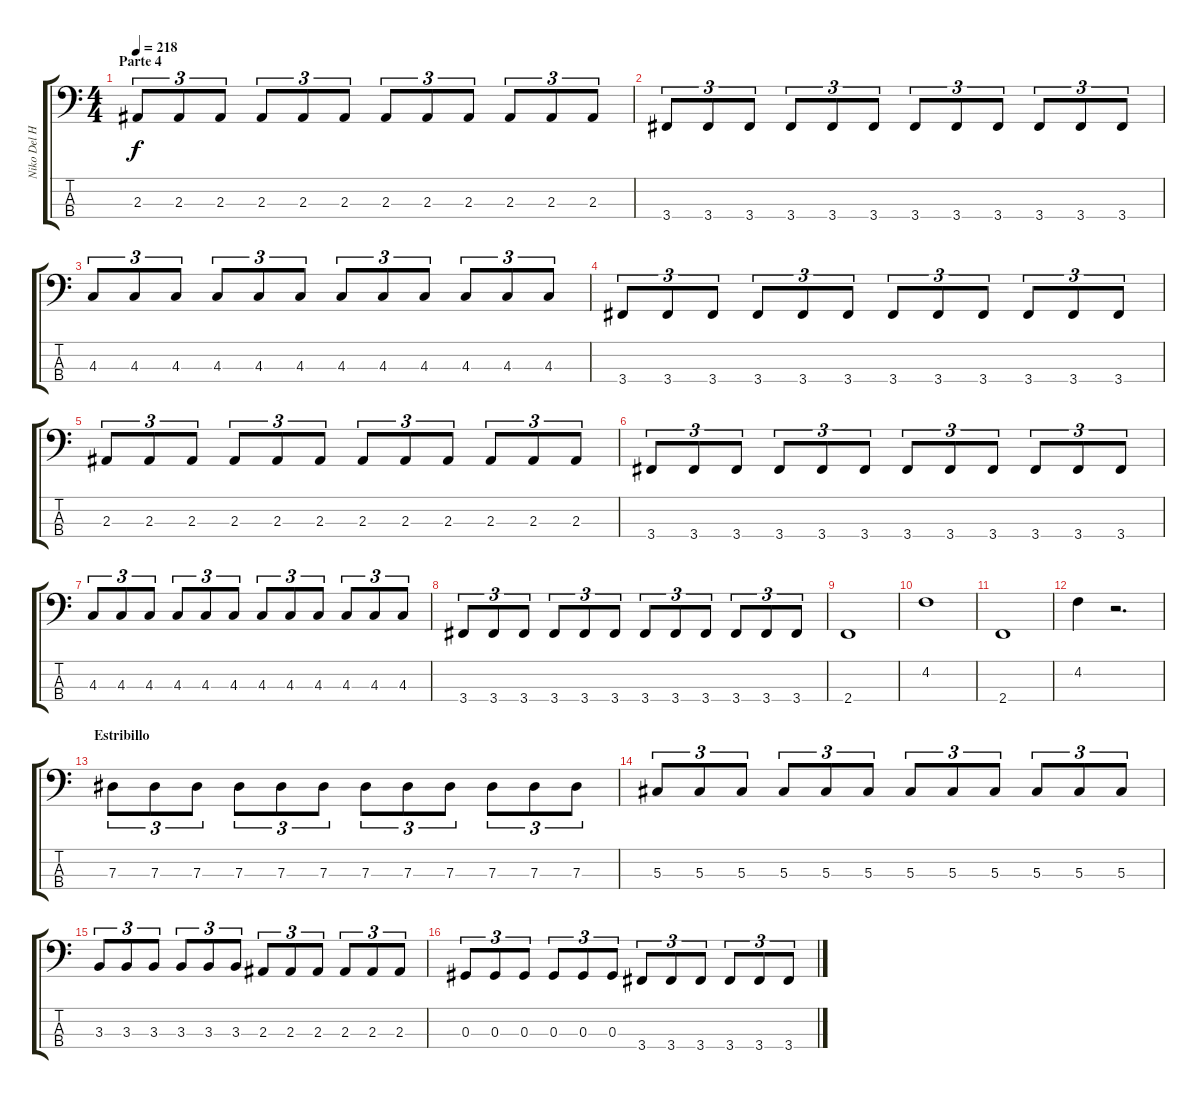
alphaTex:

\track ("Niko Del Hierro" "Niko Del H") {instrument electricbassfinger}
\staff {score tabs}
\tuning (Gb2 Db2 Ab1 Eb1) {hide}
\ts (4 4)
\section ("" "Parte 4")
\tempo 218
\clef f4
\ks c
2.3.8{tu (3 2) dy f} 2.3.8{tu (3 2)} 2.3.8{tu (3 2)} 2.3.8{tu (3 2)} 2.3.8{tu (3 2)} 2.3.8{tu (3 2)} 2.3.8{tu (3 2)} 2.3.8{tu (3 2)} 2.3.8{tu (3 2)} 2.3.8{tu (3 2)} 2.3.8{tu (3 2)} 2.3.8{tu (3 2)} |
3.4.8{tu (3 2)} 3.4.8{tu (3 2)} 3.4.8{tu (3 2)} 3.4.8{tu (3 2)} 3.4.8{tu (3 2)} 3.4.8{tu (3 2)} 3.4.8{tu (3 2)} 3.4.8{tu (3 2)} 3.4.8{tu (3 2)} 3.4.8{tu (3 2)} 3.4.8{tu (3 2)} 3.4.8{tu (3 2)} |
4.3.8{tu (3 2)} 4.3.8{tu (3 2)} 4.3.8{tu (3 2)} 4.3.8{tu (3 2)} 4.3.8{tu (3 2)} 4.3.8{tu (3 2)} 4.3.8{tu (3 2)} 4.3.8{tu (3 2)} 4.3.8{tu (3 2)} 4.3.8{tu (3 2)} 4.3.8{tu (3 2)} 4.3.8{tu (3 2)} |
3.4.8{tu (3 2)} 3.4.8{tu (3 2)} 3.4.8{tu (3 2)} 3.4.8{tu (3 2)} 3.4.8{tu (3 2)} 3.4.8{tu (3 2)} 3.4.8{tu (3 2)} 3.4.8{tu (3 2)} 3.4.8{tu (3 2)} 3.4.8{tu (3 2)} 3.4.8{tu (3 2)} 3.4.8{tu (3 2)} |
2.3.8{tu (3 2)} 2.3.8{tu (3 2)} 2.3.8{tu (3 2)} 2.3.8{tu (3 2)} 2.3.8{tu (3 2)} 2.3.8{tu (3 2)} 2.3.8{tu (3 2)} 2.3.8{tu (3 2)} 2.3.8{tu (3 2)} 2.3.8{tu (3 2)} 2.3.8{tu (3 2)} 2.3.8{tu (3 2)} |
3.4.8{tu (3 2)} 3.4.8{tu (3 2)} 3.4.8{tu (3 2)} 3.4.8{tu (3 2)} 3.4.8{tu (3 2)} 3.4.8{tu (3 2)} 3.4.8{tu (3 2)} 3.4.8{tu (3 2)} 3.4.8{tu (3 2)} 3.4.8{tu (3 2)} 3.4.8{tu (3 2)} 3.4.8{tu (3 2)} |
4.3.8{tu (3 2)} 4.3.8{tu (3 2)} 4.3.8{tu (3 2)} 4.3.8{tu (3 2)} 4.3.8{tu (3 2)} 4.3.8{tu (3 2)} 4.3.8{tu (3 2)} 4.3.8{tu (3 2)} 4.3.8{tu (3 2)} 4.3.8{tu (3 2)} 4.3.8{tu (3 2)} 4.3.8{tu (3 2)} |
3.4.8{tu (3 2)} 3.4.8{tu (3 2)} 3.4.8{tu (3 2)} 3.4.8{tu (3 2)} 3.4.8{tu (3 2)} 3.4.8{tu (3 2)} 3.4.8{tu (3 2)} 3.4.8{tu (3 2)} 3.4.8{tu (3 2)} 3.4.8{tu (3 2)} 3.4.8{tu (3 2)} 3.4.8{tu (3 2)} |
2.4.1 |
4.2.1 |
2.4.1 |
4.2.4 r.2{d} |
\section ("" "Estribillo")
7.3.8{tu (3 2)} 7.3.8{tu (3 2)} 7.3.8{tu (3 2)} 7.3.8{tu (3 2)} 7.3.8{tu (3 2)} 7.3.8{tu (3 2)} 7.3.8{tu (3 2)} 7.3.8{tu (3 2)} 7.3.8{tu (3 2)} 7.3.8{tu (3 2)} 7.3.8{tu (3 2)} 7.3.8{tu (3 2)} |
5.3.8{tu (3 2)} 5.3.8{tu (3 2)} 5.3.8{tu (3 2)} 5.3.8{tu (3 2)} 5.3.8{tu (3 2)} 5.3.8{tu (3 2)} 5.3.8{tu (3 2)} 5.3.8{tu (3 2)} 5.3.8{tu (3 2)} 5.3.8{tu (3 2)} 5.3.8{tu (3 2)} 5.3.8{tu (3 2)} |
3.3.8{tu (3 2)} 3.3.8{tu (3 2)} 3.3.8{tu (3 2)} 3.3.8{tu (3 2)} 3.3.8{tu (3 2)} 3.3.8{tu (3 2)} 2.3.8{tu (3 2)} 2.3.8{tu (3 2)} 2.3.8{tu (3 2)} 2.3.8{tu (3 2)} 2.3.8{tu (3 2)} 2.3.8{tu (3 2)} |
0.3.8{tu (3 2)} 0.3.8{tu (3 2)} 0.3.8{tu (3 2)} 0.3.8{tu (3 2)} 0.3.8{tu (3 2)} 0.3.8{tu (3 2)} 3.4.8{tu (3 2)} 3.4.8{tu (3 2)} 3.4.8{tu (3 2)} 3.4.8{tu (3 2)} 3.4.8{tu (3 2)} 3.4.8{tu (3 2)}
